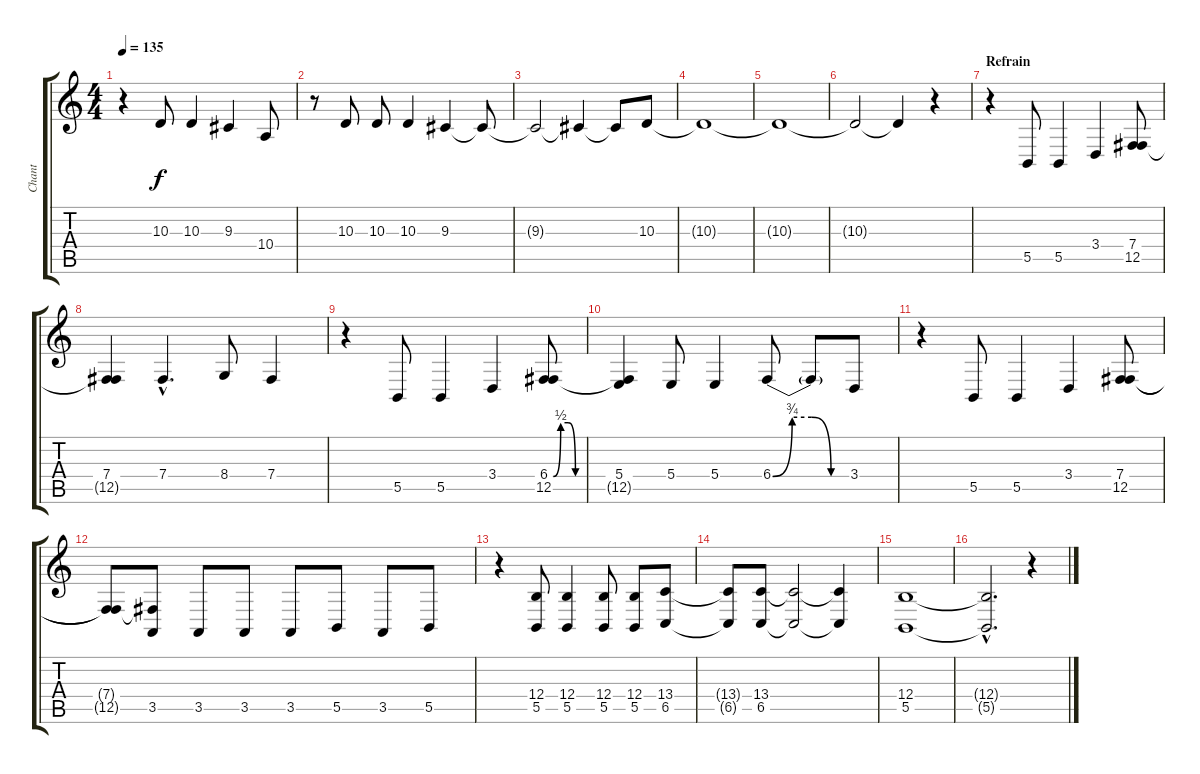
\track ("Chant" "Chant") {instrument lead6voice}
\staff {score tabs}
\tuning (Db4 Ab3 E3 B2 Gb2 B1) {hide}
\ts (4 4)
\tempo 135
\clef g2
\ks c
r.4{dy f} 10.3.8 10.3.4 9.3.4 10.4.8 |
r.8 10.3.8 10.3.8 10.3.4 9.3.4 9.3{t}.8 |
9.3{t}.2 9.3{t}.4 9.3{t}.8 10.3.8 |
10.3{t}.1 |
10.3{t}.1 |
10.3{t}.2 10.3{t}.4 r.4 |
\section ("" "Refrain")
r.4 5.5.8 5.5.4 3.4.4 (7.4 12.5).8 |
(7.4 12.5{t}).4 7.4{hac}.4{d} 8.4.8 7.4.4 |
r.4 5.5.8 5.5.4 3.4.4 (6.4{be (custom 0 0 15 2 30 2 45 0 60 0)} 12.5).8 |
(5.4 12.5{t}).4 5.4.8 5.4.4 6.4{be (custom 0 0 15 3 30 3 45 0 60 0)}.8 6.4{t}.8 3.4.8 |
r.4 5.5.8 5.5.4 3.4.4 (7.4 12.5).8 |
(7.4{t} 12.5{t}).8 (7.4{t} 3.5).8 3.5.8 3.5.8 3.5.8 5.5.8 3.5.8 5.5.8 |
r.4 (12.4 5.5).8 (12.4 5.5).4 (12.4 5.5).8 (12.4 5.5).8 (13.4 6.5).8 |
(13.4{t} 6.5{t}).8 (13.4 6.5).8 (13.4{t} 6.5{t}).2 (13.4{t} 6.5{t}).4 |
(12.4 5.5).1 |
(12.4{hac t} 5.5{hac t}).2{d} r.4
